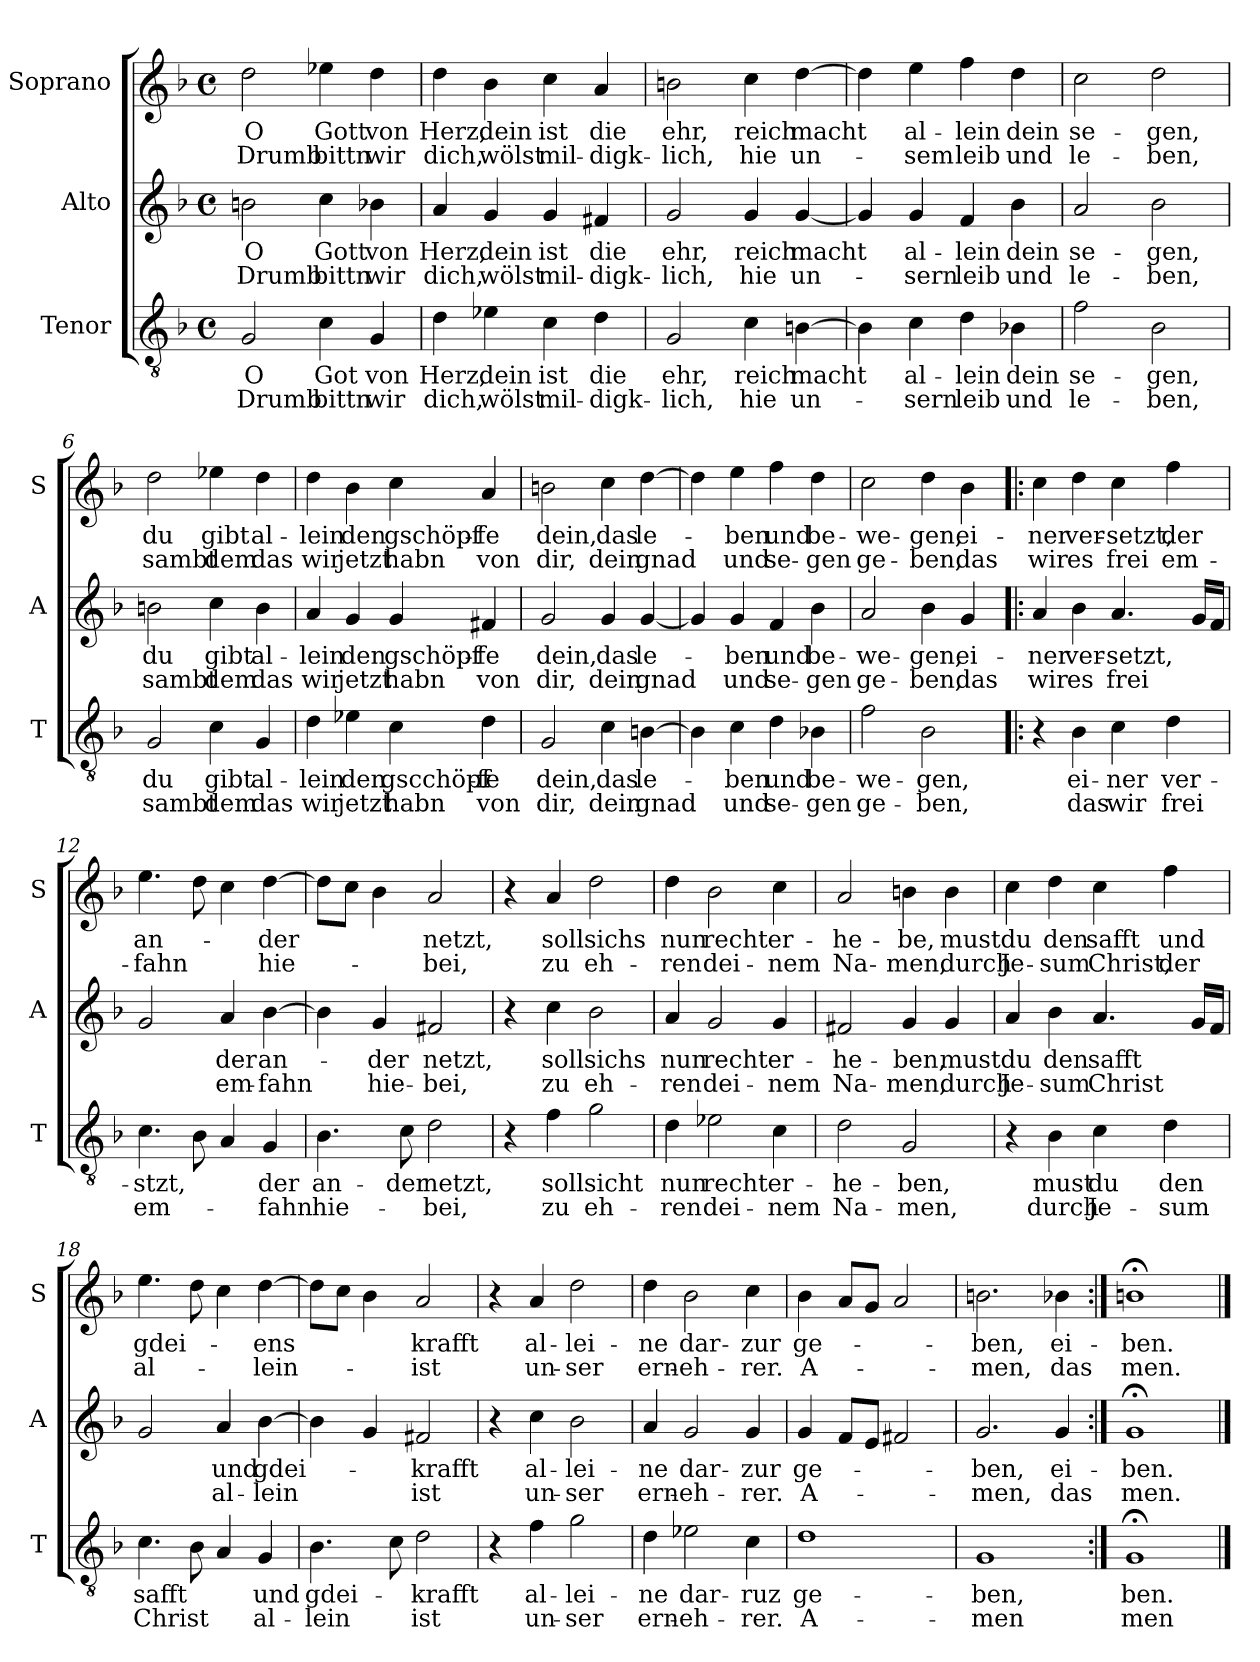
**kern	**text	**text	**kern	**text	**text	**kern	**text	**text
*part3	*part3	*part3	*part2	*part2	*part2	*part1	*part1	*part1
*staff3	*staff3	*staff3	*staff2	*staff2	*staff2	*staff1	*staff1	*staff1
*I"Tenor	*	*	*I"Alto	*	*	*I"Soprano	*	*
*I'T	*	*	*I'A	*	*	*I'S	*	*
*clefGv2	*	*	*clefG2	*	*	*clefG2	*	*
*k[b-]	*	*	*k[b-]	*	*	*k[b-]	*	*
*F:	*	*	*F:	*	*	*F:	*	*
*M4/4	*	*	*M4/4	*	*	*M4/4	*	*
*met(c)	*	*	*met(c)	*	*	*met(c)	*	*
=1	=1	=1	=1	=1	=1	=1	=1	=1
!	!LO:LY:b	!LO:LY:b	!	!LO:LY:b	!LO:LY:b	!	!LO:LY:b	!LO:LY:b
2G/	O	Drumb	2bn\	O	Drumb	2dd\	O	Drumb
!	!LO:LY:b	!LO:LY:b	!	!LO:LY:b	!LO:LY:b	!	!LO:LY:b	!LO:LY:b
4c\	Got	bittn	4cc\	Gott	bittn	4ee-X\	Gott	bittn
!	!LO:LY:b	!LO:LY:b	!	!LO:LY:b	!LO:LY:b	!	!LO:LY:b	!LO:LY:b
4G/	von	wir	4b-X\	von	wir	4dd\	von	wir
=2	=2	=2	=2	=2	=2	=2	=2	=2
!	!LO:LY:b	!LO:LY:b	!	!LO:LY:b	!LO:LY:b	!	!LO:LY:b	!LO:LY:b
4d\	Herz,	dich,	4a/	Herz,	dich,	4dd\	Herz,	dich,
!	!LO:LY:b	!LO:LY:b	!	!LO:LY:b	!LO:LY:b	!	!LO:LY:b	!LO:LY:b
4e-X\	dein	wölst	4g/	dein	wölst	4b-\	dein	wölst
!	!LO:LY:b	!LO:LY:b	!	!LO:LY:b	!LO:LY:b	!	!LO:LY:b	!LO:LY:b
4c\	ist	mil-	4g/	ist	mil-	4cc\	ist	mil-
!	!LO:LY:b	!LO:LY:b	!	!LO:LY:b	!LO:LY:b	!	!LO:LY:b	!LO:LY:b
4d\	die	-digk-	4f#X/	die	-digk-	4a/	die	-digk-
=3	=3	=3	=3	=3	=3	=3	=3	=3
!	!LO:LY:b	!LO:LY:b	!	!LO:LY:b	!LO:LY:b	!	!LO:LY:b	!LO:LY:b
2G/	ehr,	-lich,	2g/	ehr,	-lich,	2bn\	ehr,	-lich,
!	!LO:LY:b	!LO:LY:b	!	!LO:LY:b	!LO:LY:b	!	!LO:LY:b	!LO:LY:b
4c\	reich	hie	4g/	reich	hie	4cc\	reich	hie
!	!LO:LY:b	!LO:LY:b	!	!LO:LY:b	!LO:LY:b	!	!LO:LY:b	!LO:LY:b
[4Bn\	macht	un-	[4g/	macht	un-	[4dd\	macht	un-
=4	=4	=4	=4	=4	=4	=4	=4	=4
4B\]	.	.	4g/]	.	.	4dd\]	.	.
!	!LO:LY:b	!LO:LY:b	!	!LO:LY:b	!LO:LY:b	!	!LO:LY:b	!LO:LY:b
4c\	al-	-sern	4g/	al-	-sern	4ee\	al-	-sem
!	!LO:LY:b	!LO:LY:b	!	!LO:LY:b	!LO:LY:b	!	!LO:LY:b	!LO:LY:b
4d\	-lein	leib	4f/	-lein	leib	4ff\	-lein	leib
!	!LO:LY:b	!LO:LY:b	!	!LO:LY:b	!LO:LY:b	!	!LO:LY:b	!LO:LY:b
4B-X\	dein	und	4b-\	dein	und	4dd\	dein	und
=5	=5	=5	=5	=5	=5	=5	=5	=5
!	!LO:LY:b	!LO:LY:b	!	!LO:LY:b	!LO:LY:b	!	!LO:LY:b	!LO:LY:b
2f\	se-	le-	2a/	se-	le-	2cc\	se-	le-
!	!LO:LY:b	!LO:LY:b	!	!LO:LY:b	!LO:LY:b	!	!LO:LY:b	!LO:LY:b
2B-\	-gen,	-ben,	2b-\	-gen,	-ben,	2dd\	-gen,	-ben,
!!LO:LB:g=z
=6	=6	=6	=6	=6	=6	=6	=6	=6
!	!LO:LY:b	!LO:LY:b	!	!LO:LY:b	!LO:LY:b	!	!LO:LY:b	!LO:LY:b
2G/	du	sambt	2bn\	du	sambt	2dd\	du	sambt
!	!LO:LY:b	!LO:LY:b	!	!LO:LY:b	!LO:LY:b	!	!LO:LY:b	!LO:LY:b
4c\	gibt	dem	4cc\	gibt	dem	4ee-X\	gibt	dem
!	!LO:LY:b	!LO:LY:b	!	!LO:LY:b	!LO:LY:b	!	!LO:LY:b	!LO:LY:b
4G/	al-	das	4b\	al-	das	4dd\	al-	das
=7	=7	=7	=7	=7	=7	=7	=7	=7
!	!LO:LY:b	!LO:LY:b	!	!LO:LY:b	!LO:LY:b	!	!LO:LY:b	!LO:LY:b
4d\	-lein	wir	4a/	-lein	wir	4dd\	-lein	wir
!	!LO:LY:b	!LO:LY:b	!	!LO:LY:b	!LO:LY:b	!	!LO:LY:b	!LO:LY:b
4e-X\	den	jetzt	4g/	den	jetzt	4b-\	den	jetzt
!	!LO:LY:b	!LO:LY:b	!	!LO:LY:b	!LO:LY:b	!	!LO:LY:b	!LO:LY:b
4c\	gscchöpf-	habn	4g/	gschöpf-	habn	4cc\	gschöpf-	habn
!	!LO:LY:b	!LO:LY:b	!	!LO:LY:b	!LO:LY:b	!	!LO:LY:b	!LO:LY:b
4d\	-fe	von	4f#X/	-fe	von	4a/	-fe	von
=8	=8	=8	=8	=8	=8	=8	=8	=8
!	!LO:LY:b	!LO:LY:b	!	!LO:LY:b	!LO:LY:b	!	!LO:LY:b	!LO:LY:b
2G/	dein,	dir,	2g/	dein,	dir,	2bn\	dein,	dir,
!	!LO:LY:b	!LO:LY:b	!	!LO:LY:b	!LO:LY:b	!	!LO:LY:b	!LO:LY:b
4c\	das	dein	4g/	das	dein	4cc\	das	dein
!	!LO:LY:b	!LO:LY:b	!	!LO:LY:b	!LO:LY:b	!	!LO:LY:b	!LO:LY:b
[4Bn\	le-	gnad	[4g/	le-	gnad	[4dd\	le-	gnad
=9	=9	=9	=9	=9	=9	=9	=9	=9
4B\]	.	.	4g/]	.	.	4dd\]	.	.
!	!LO:LY:b	!LO:LY:b	!	!LO:LY:b	!LO:LY:b	!	!LO:LY:b	!LO:LY:b
4c\	-ben	und	4g/	-ben	und	4ee\	-ben	und
!	!LO:LY:b	!LO:LY:b	!	!LO:LY:b	!LO:LY:b	!	!LO:LY:b	!LO:LY:b
4d\	und	se-	4f/	und	se-	4ff\	und	se-
!	!LO:LY:b	!LO:LY:b	!	!LO:LY:b	!LO:LY:b	!	!LO:LY:b	!LO:LY:b
4B-X\	be-	-gen	4b-\	be-	-gen	4dd\	be-	-gen
=10	=10	=10	=10	=10	=10	=10	=10	=10
!	!LO:LY:b	!LO:LY:b	!	!LO:LY:b	!LO:LY:b	!	!LO:LY:b	!LO:LY:b
2f\	-we-	ge-	2a/	-we-	ge-	2cc\	-we-	ge-
!	!LO:LY:b	!LO:LY:b	!	!LO:LY:b	!LO:LY:b	!	!LO:LY:b	!LO:LY:b
2B-\	-gen,	-ben,	4b-\	-gen,	-ben,	4dd\	-gen,	-ben,
!	!	!	!	!LO:LY:b	!LO:LY:b	!	!LO:LY:b	!LO:LY:b
.	.	.	4g/	ei-	das	4b-\	ei-	das
!!LO:PB:g=z
=11!|:	=11!|:	=11!|:	=11!|:	=11!|:	=11!|:	=11!|:	=11!|:	=11!|:
!	!	!	!	!LO:LY:b	!LO:LY:b	!	!LO:LY:b	!LO:LY:b
4r	.	.	4a/	-ner	wir	4cc\	-ner	wir
!	!LO:LY:b	!LO:LY:b	!	!LO:LY:b	!LO:LY:b	!	!LO:LY:b	!LO:LY:b
4B-\	ei-	das	4b-\	ver-	es	4dd\	ver-	es
!	!LO:LY:b	!LO:LY:b	!	!LO:LY:b	!LO:LY:b	!	!LO:LY:b	!LO:LY:b
4c\	-ner	wir	4.a/	-setzt,	frei	4cc\	-setzt,	frei
!	!LO:LY:b	!LO:LY:b	!	!	!	!	!LO:LY:b	!LO:LY:b
4d\	ver-	frei	.	.	.	4ff\	der	em-
.	.	.	16g/LL	.	.	.	.	.
.	.	.	16f/JJ	.	.	.	.	.
=12	=12	=12	=12	=12	=12	=12	=12	=12
!	!LO:LY:b	!LO:LY:b	!	!	!	!	!LO:LY:b	!LO:LY:b
4.c\	-stzt,	em-	2g/	.	.	4.ee\	an-	-fahn
8B-\	.	.	.	.	.	8dd\	.	.
!	!	!	!	!LO:LY:b	!LO:LY:b	!	!	!
4A/	.	.	4a/	der	em-	4cc\	.	.
!	!LO:LY:b	!LO:LY:b	!	!LO:LY:b	!LO:LY:b	!	!LO:LY:b	!LO:LY:b
4G/	der	-fahn	[4b-\	an-	-fahn	[4dd\	-der	hie-
=13	=13	=13	=13	=13	=13	=13	=13	=13
!	!LO:LY:b	!LO:LY:b	!	!	!	!	!	!
4.B-\	an-	hie-	4b-\]	.	.	8dd\L]	.	.
.	.	.	.	.	.	8cc\J	.	.
!	!	!	!	!LO:LY:b	!LO:LY:b	!	!	!
.	.	.	4g/	-der	hie-	4b-\	.	.
!	!LO:LY:b	!	!	!	!	!	!	!
8c\	-der	.	.	.	.	.	.	.
!	!LO:LY:b	!LO:LY:b	!	!LO:LY:b	!LO:LY:b	!	!LO:LY:b	!LO:LY:b
2d\	netzt,	-bei,	2f#X/	netzt,	-bei,	2a/	netzt,	-bei,
=14	=14	=14	=14	=14	=14	=14	=14	=14
4r	.	.	4r	.	.	4r	.	.
!	!LO:LY:b	!LO:LY:b	!	!LO:LY:b	!LO:LY:b	!	!LO:LY:b	!LO:LY:b
4f\	soll	zu	4cc\	soll	zu	4a/	soll	zu
!	!LO:LY:b	!LO:LY:b	!	!LO:LY:b	!LO:LY:b	!	!LO:LY:b	!LO:LY:b
2g\	sicht	eh-	2b-\	sichs	eh-	2dd\	sichs	eh-
=15	=15	=15	=15	=15	=15	=15	=15	=15
!	!LO:LY:b	!LO:LY:b	!	!LO:LY:b	!LO:LY:b	!	!LO:LY:b	!LO:LY:b
4d\	nun	-ren	4a/	nun	-ren	4dd\	nun	-ren
!	!LO:LY:b	!LO:LY:b	!	!LO:LY:b	!LO:LY:b	!	!LO:LY:b	!LO:LY:b
2e-X\	recht	dei-	2g/	recht	dei-	2b-\	recht	dei-
!	!LO:LY:b	!LO:LY:b	!	!LO:LY:b	!LO:LY:b	!	!LO:LY:b	!LO:LY:b
4c\	er-	-nem	4g/	er-	-nem	4cc\	er-	-nem
!!LO:LB:g=z
=16	=16	=16	=16	=16	=16	=16	=16	=16
!	!LO:LY:b	!LO:LY:b	!	!LO:LY:b	!LO:LY:b	!	!LO:LY:b	!LO:LY:b
2d\	-he-	Na-	2f#X/	-he-	Na-	2a/	-he-	Na-
!	!LO:LY:b	!LO:LY:b	!	!LO:LY:b	!LO:LY:b	!	!LO:LY:b	!LO:LY:b
2G/	-ben,	-men,	4g/	-ben,	-men,	4bn\	-be,	-men,
!	!	!	!	!LO:LY:b	!LO:LY:b	!	!LO:LY:b	!LO:LY:b
.	.	.	4g/	must	durch	4b\	must	durch
=17	=17	=17	=17	=17	=17	=17	=17	=17
!	!	!	!	!LO:LY:b	!LO:LY:b	!	!LO:LY:b	!LO:LY:b
4r	.	.	4a/	du	Je-	4cc\	du	Je-
!	!LO:LY:b	!LO:LY:b	!	!LO:LY:b	!LO:LY:b	!	!LO:LY:b	!LO:LY:b
4B-\	must	durch	4b-\	den	-sum	4dd\	den	-sum
!	!LO:LY:b	!LO:LY:b	!	!LO:LY:b	!LO:LY:b	!	!LO:LY:b	!LO:LY:b
4c\	du	Je-	4.a/	safft	Christ	4cc\	safft	Christ,
!	!LO:LY:b	!LO:LY:b	!	!	!	!	!LO:LY:b	!LO:LY:b
4d\	den	-sum	.	.	.	4ff\	und	der
.	.	.	16g/LL	.	.	.	.	.
.	.	.	16f/JJ	.	.	.	.	.
=18	=18	=18	=18	=18	=18	=18	=18	=18
!	!LO:LY:b	!LO:LY:b	!	!	!	!	!LO:LY:b	!LO:LY:b
4.c\	safft	Christ	2g/	.	.	4.ee\	gdei-	al-
8B-\	.	.	.	.	.	8dd\	.	.
!	!	!	!	!LO:LY:b	!LO:LY:b	!	!	!
4A/	.	.	4a/	und	al-	4cc\	.	.
!	!LO:LY:b	!LO:LY:b	!	!LO:LY:b	!LO:LY:b	!	!LO:LY:b	!LO:LY:b
4G/	und	al-	[4b-\	gdei-	-lein	[4dd\	-ens	-lein-
=19	=19	=19	=19	=19	=19	=19	=19	=19
!	!LO:LY:b	!LO:LY:b	!	!	!	!	!	!
4.B-\	gdei-	-lein	4b-\]	.	.	8dd\L]	.	.
.	.	.	.	.	.	8cc\J	.	.
.	.	.	4g/	.	.	4b-\	.	.
8c\	.	.	.	.	.	.	.	.
!	!LO:LY:b	!LO:LY:b	!	!LO:LY:b	!LO:LY:b	!	!LO:LY:b	!LO:LY:b
2d\	krafft	ist	2f#X/	krafft	ist	2a/	krafft	-ist
=20	=20	=20	=20	=20	=20	=20	=20	=20
4r	.	.	4r	.	.	4r	.	.
!	!LO:LY:b	!LO:LY:b	!	!LO:LY:b	!LO:LY:b	!	!LO:LY:b	!LO:LY:b
4f\	al-	un-	4cc\	al-	un-	4a/	al-	un-
!	!LO:LY:b	!LO:LY:b	!	!LO:LY:b	!LO:LY:b	!	!LO:LY:b	!LO:LY:b
2g\	-lei-	-ser	2b-\	-lei-	-ser	2dd\	-lei-	-ser
!!LO:LB:g=z
=21	=21	=21	=21	=21	=21	=21	=21	=21
!	!LO:LY:b	!LO:LY:b	!	!LO:LY:b	!LO:LY:b	!	!LO:LY:b	!LO:LY:b
4d\	-ne	ern-	4a/	-ne	ern-	4dd\	-ne	ern-
!	!LO:LY:b	!LO:LY:b	!	!LO:LY:b	!LO:LY:b	!	!LO:LY:b	!LO:LY:b
2e-X\	dar-	-eh-	2g/	dar-	-eh-	2b-\	dar-	-eh-
!	!LO:LY:b	!LO:LY:b	!	!LO:LY:b	!LO:LY:b	!	!LO:LY:b	!LO:LY:b
4c\	-ruz	-rer.	4g/	-zur	-rer.	4cc\	-zur	-rer.
=22	=22	=22	=22	=22	=22	=22	=22	=22
!	!LO:LY:b	!LO:LY:b	!	!LO:LY:b	!LO:LY:b	!	!LO:LY:b	!LO:LY:b
1d	ge-	A-	4g/	ge-	A-	4b-\	ge-	A-
.	.	.	8f/L	.	.	8a/L	.	.
.	.	.	8e/J	.	.	8g/J	.	.
.	.	.	2f#X/	.	.	2a/	.	.
=23	=23	=23	=23	=23	=23	=23	=23	=23
!	!LO:LY:b	!LO:LY:b	!	!LO:LY:b	!LO:LY:b	!	!LO:LY:b	!LO:LY:b
1G	-ben,	-men	2.g/	-ben,	-men,	2.bn\	-ben,	-men,
!	!	!	!	!LO:LY:b	!LO:LY:b	!	!LO:LY:b	!LO:LY:b
.	.	.	4g/	ei-	das	4b-X\	ei-	das
=24:|!	=24:|!	=24:|!	=24:|!	=24:|!	=24:|!	=24:|!	=24:|!	=24:|!
!	!LO:LY:b	!LO:LY:b	!	!LO:LY:b	!LO:LY:b	!	!LO:LY:b	!LO:LY:b
1G;<	ben.	men	1g;<	-ben.	men.	1bn;<	-ben.	men.
==	==	==	==	==	==	==	==	==
*-	*-	*-	*-	*-	*-	*-	*-	*-
